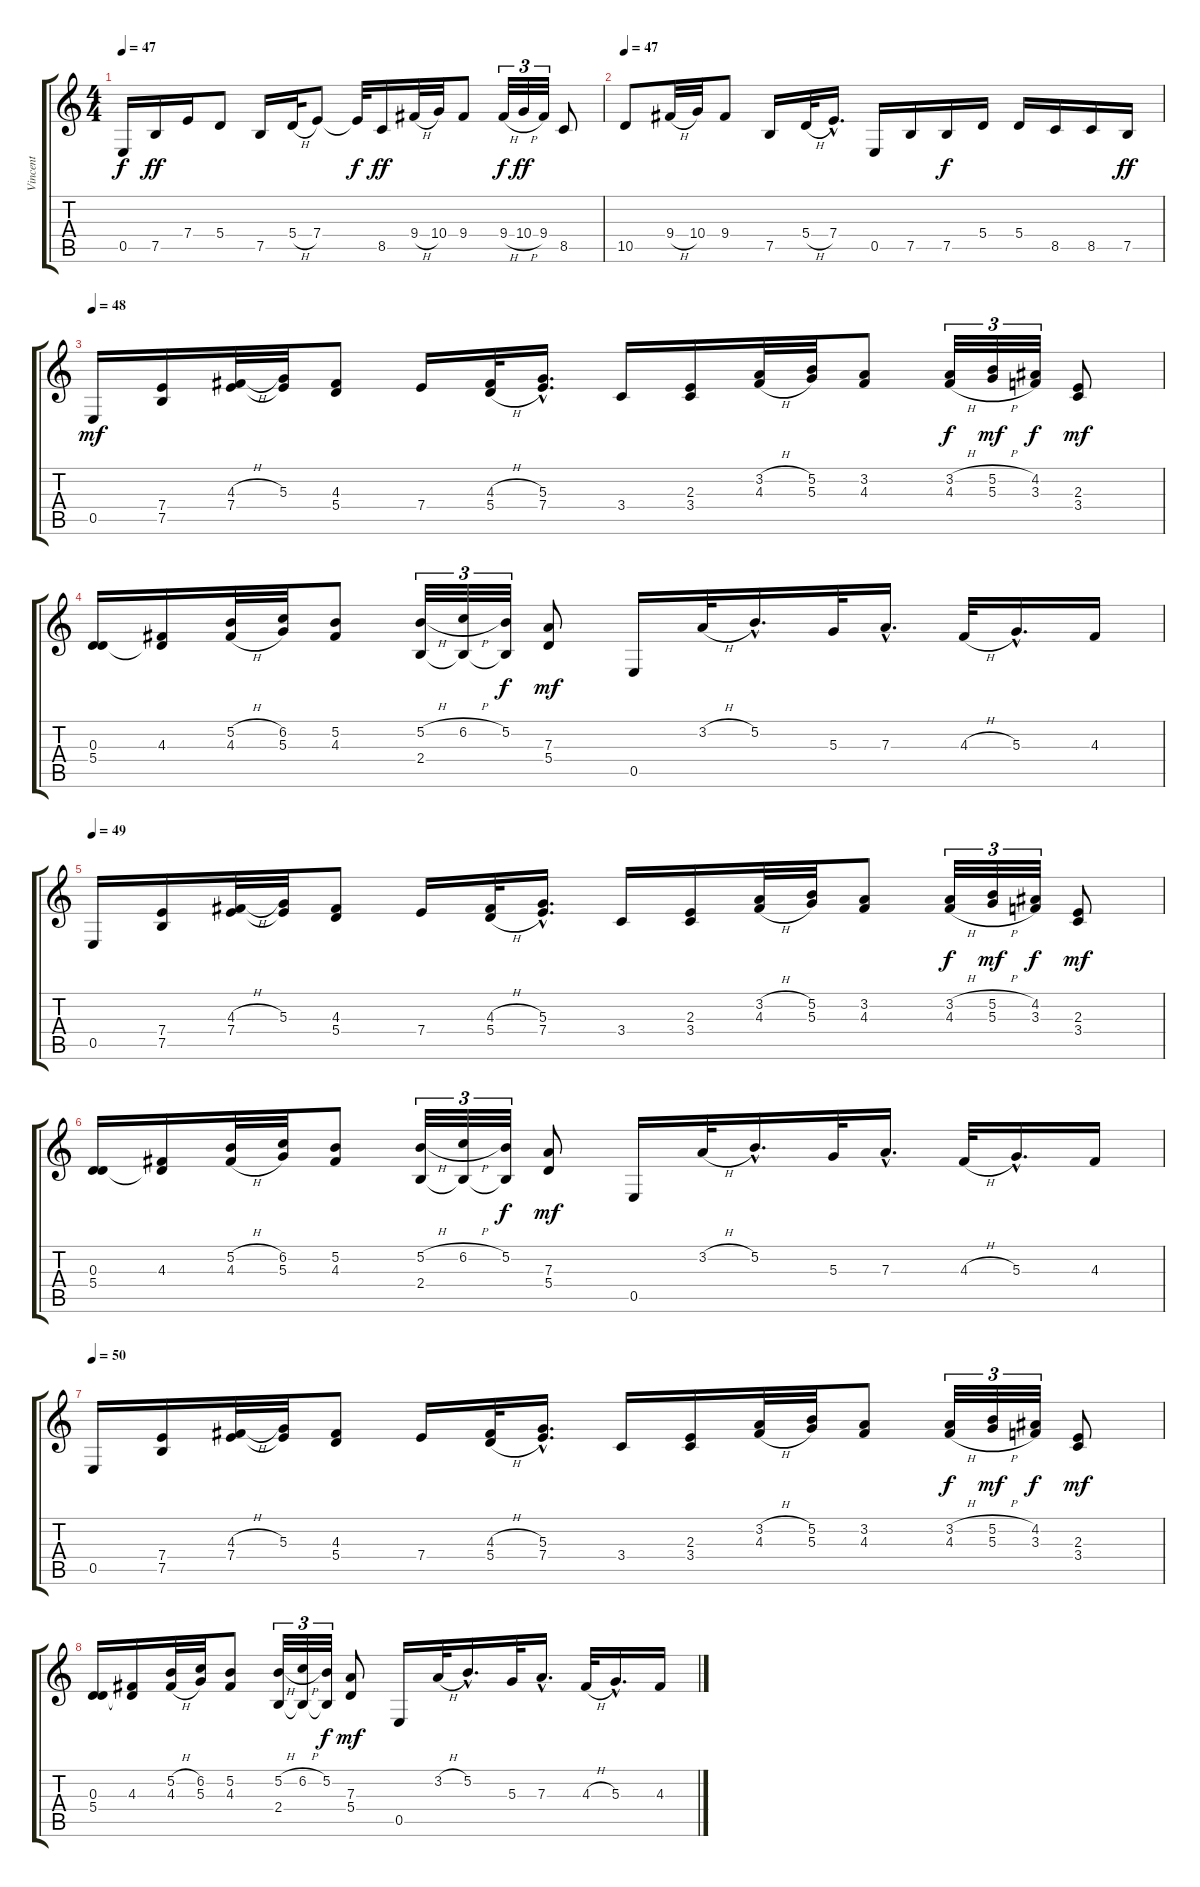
\track ("Vincent" "Vincent") {instrument distortionguitar}
\staff {score tabs}
\tuning (B3 Gb3 D3 A2 E2 B1) {hide}
\ts (4 4)
\tempo 47
\clef g2
\ks c
0.5.16{dy f} 7.5.16{dy ff} 7.4.16 5.4.8 7.5.16 5.4{h}.32 7.4.8 7.4{t}.32{dy f} 8.5.16{dy ff} 9.4{h}.32 10.4.32 9.4.8 9.4{h}.32{tu (3 2) dy f} 10.4{h}.32{tu (3 2) dy ff} 9.4.32{tu (3 2)} 8.5.8 |
\tempo 47
10.5.8 9.4{h}.32 10.4.32 9.4.8 7.5.16 5.4{h}.32 7.4{hac}.16{d} 0.5.16 7.5.16 7.5.16{dy f} 5.4.16 5.4.16 8.5.16 8.5.16 7.5.16{dy ff} |
\tempo 45
\tempo 48
0.5.16{dy mf} (7.4 7.5).16 (4.3{h} 7.4).32 (5.3 7.4{t}).32 (4.3 5.4).8 7.4.16 (4.3{h} 5.4{h}).32 (5.3{hac} 7.4{hac}).16{d} 3.4.16 (2.3 3.4).16 (3.2{h} 4.3{h}).32 (5.2 5.3).32 (3.2 4.3).8 (3.2{h} 4.3{h}).32{tu (3 2) dy f} (5.2{h} 5.3{h}).32{tu (3 2) dy mf} (4.2 3.3).32{tu (3 2) dy f} (2.3 3.4).8{dy mf} |
(0.3 5.4).16 (4.3 5.4{t}).16 (5.2{h} 4.3{h}).32 (6.2 5.3).32 (5.2 4.3).8 (5.2{h} 2.4).32{tu (3 2)} (6.2{h} 2.4{t}).32{tu (3 2)} (5.2 2.4{t}).32{tu (3 2) dy f} (7.3 5.4).8{dy mf} 0.5.16 3.2{h}.32 5.2{hac}.16{d} 5.3.32 7.3{hac}.16{d} 4.3{h}.32 5.3{hac}.16{d} 4.3.16 |
\tempo 49
0.5.16 (7.4 7.5).16 (4.3{h} 7.4).32 (5.3 7.4{t}).32 (4.3 5.4).8 7.4.16 (4.3{h} 5.4{h}).32 (5.3{hac} 7.4{hac}).16{d} 3.4.16 (2.3 3.4).16 (3.2{h} 4.3{h}).32 (5.2 5.3).32 (3.2 4.3).8 (3.2{h} 4.3{h}).32{tu (3 2) dy f} (5.2{h} 5.3{h}).32{tu (3 2) dy mf} (4.2 3.3).32{tu (3 2) dy f} (2.3 3.4).8{dy mf} |
(0.3 5.4).16 (4.3 5.4{t}).16 (5.2{h} 4.3{h}).32 (6.2 5.3).32 (5.2 4.3).8 (5.2{h} 2.4).32{tu (3 2)} (6.2{h} 2.4{t}).32{tu (3 2)} (5.2 2.4{t}).32{tu (3 2) dy f} (7.3 5.4).8{dy mf} 0.5.16 3.2{h}.32 5.2{hac}.16{d} 5.3.32 7.3{hac}.16{d} 4.3{h}.32 5.3{hac}.16{d} 4.3.16 |
\tempo 50
0.5.16 (7.4 7.5).16 (4.3{h} 7.4).32 (5.3 7.4{t}).32 (4.3 5.4).8 7.4.16 (4.3{h} 5.4{h}).32 (5.3{hac} 7.4{hac}).16{d} 3.4.16 (2.3 3.4).16 (3.2{h} 4.3{h}).32 (5.2 5.3).32 (3.2 4.3).8 (3.2{h} 4.3{h}).32{tu (3 2) dy f} (5.2{h} 5.3{h}).32{tu (3 2) dy mf} (4.2 3.3).32{tu (3 2) dy f} (2.3 3.4).8{dy mf} |
(0.3 5.4).16 (4.3 5.4{t}).16 (5.2{h} 4.3{h}).32 (6.2 5.3).32 (5.2 4.3).8 (5.2{h} 2.4).32{tu (3 2)} (6.2{h} 2.4{t}).32{tu (3 2)} (5.2 2.4{t}).32{tu (3 2) dy f} (7.3 5.4).8{dy mf} 0.5.16 3.2{h}.32 5.2{hac}.16{d} 5.3.32 7.3{hac}.16{d} 4.3{h}.32 5.3{hac}.16{d} 4.3.16
